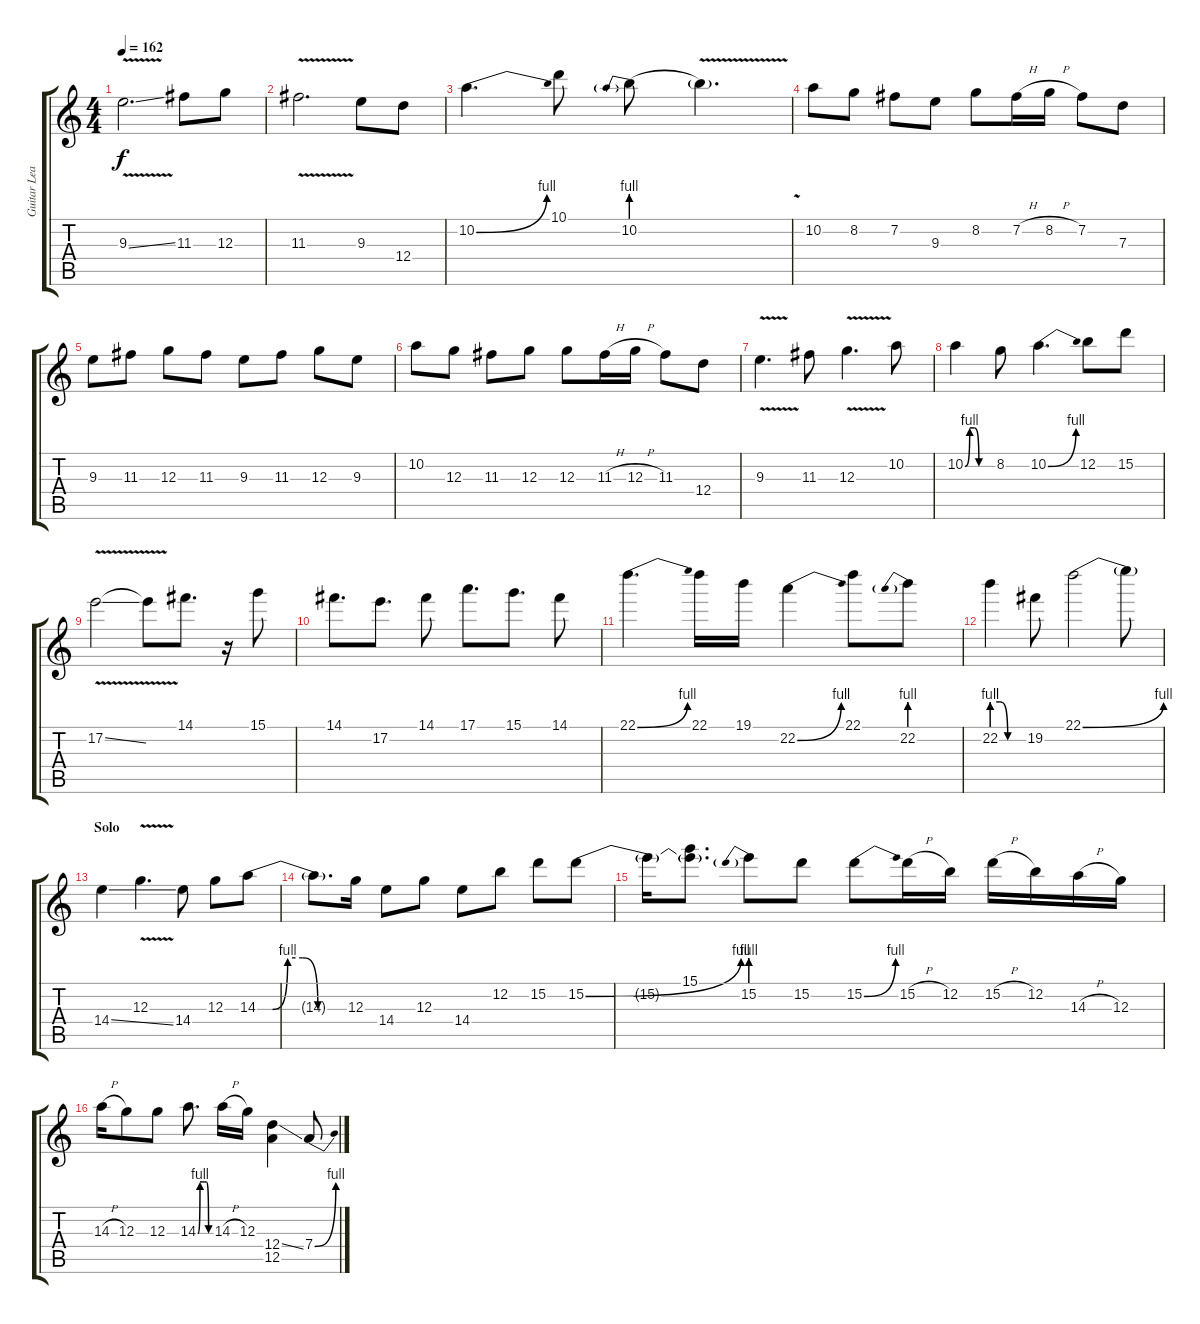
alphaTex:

\track ("Guitar Lead" "Guitar Lea") {instrument distortionguitar}
\staff {score tabs}
\tuning (E4 B3 G3 D3 A2 E2) {hide}
\ts (4 4)
\tempo 162
\clef g2
\ks c
9.3{v ss}.2{d dy f} 11.3.8 12.3.8 |
11.3{v}.2{d} 9.3.8 12.4.8 |
10.2{be (bend 0 0 60 4)}.4{d} 10.1.8 10.2{be (prebend 0 4 60 4)}.8 10.2{v t}.4{d} |
10.2.8 8.2.8 7.2.8 9.3.8 8.2.8 7.2{h}.16 8.2{h}.16 7.2.8 7.3.8 |
9.3.8 11.3.8 12.3.8 11.3.8 9.3.8 11.3.8 12.3.8 9.3.8 |
10.2.8 12.3.8 11.3.8 12.3.8 12.3.8 11.3{h}.16 12.3{h}.16 11.3.8 12.4.8 |
9.3{v}.4{d} 11.3.8 12.3{v}.4{d} 10.2.8 |
10.2{be (custom 0 0 10 4 20 4 30 0 60 0)}.4 8.2.8 10.2{be (bend 0 0 60 4)}.4{d} 12.2.8 15.2.8 |
17.2{v ss}.2 17.2{t}.8 14.1.8{d} r.16 15.1.8 |
14.1.8{d} 17.2.8{d} 14.1.8 17.1.8{d} 15.1.8{d} 14.1.8 |
22.1{be (bend 0 0 60 4)}.4{d} 22.1.16 19.1.16 22.2{be (bend 0 0 60 4)}.4 22.1.8 22.2{be (prebend 0 4 60 4)}.8 |
22.2{be (custom 0 4 15 4 30 0 60 0)}.4 19.2.8 22.1{be (bend 0 0 60 4)}.2 22.1{t}.8 |
\section ("" "Solo")
14.4{ss}.4 12.3{v}.4{d} 14.4.8 12.3.8 14.3{be (custom 0 0 10 0 20 4 30 4 40 0 60 0)}.8 |
14.3{t}.8{d} 12.3.16 14.4.8 12.3.8 14.4.8 12.2.8 15.2.8 15.2{be (bend 0 0 60 4)}.8 |
15.2{t}.16 (15.1 15.2{t}).8{d} 15.2{be (prebend 0 4 60 4)}.8 15.2.8 15.2{be (bend 0 0 60 4)}.8 15.2{h}.16 12.2.16 15.2{h}.16 12.2.16 14.3{h}.16 12.3.16 |
14.3{h}.16 12.3.8 12.3.8 14.3{be (custom 0 0 10 4 20 4 30 4 40 4 50 0 60 0)}.8{d} 14.3{h}.16 12.3.16 (12.4{ss} 12.5).4 7.4{be (bend 0 0 60 4)}.8
